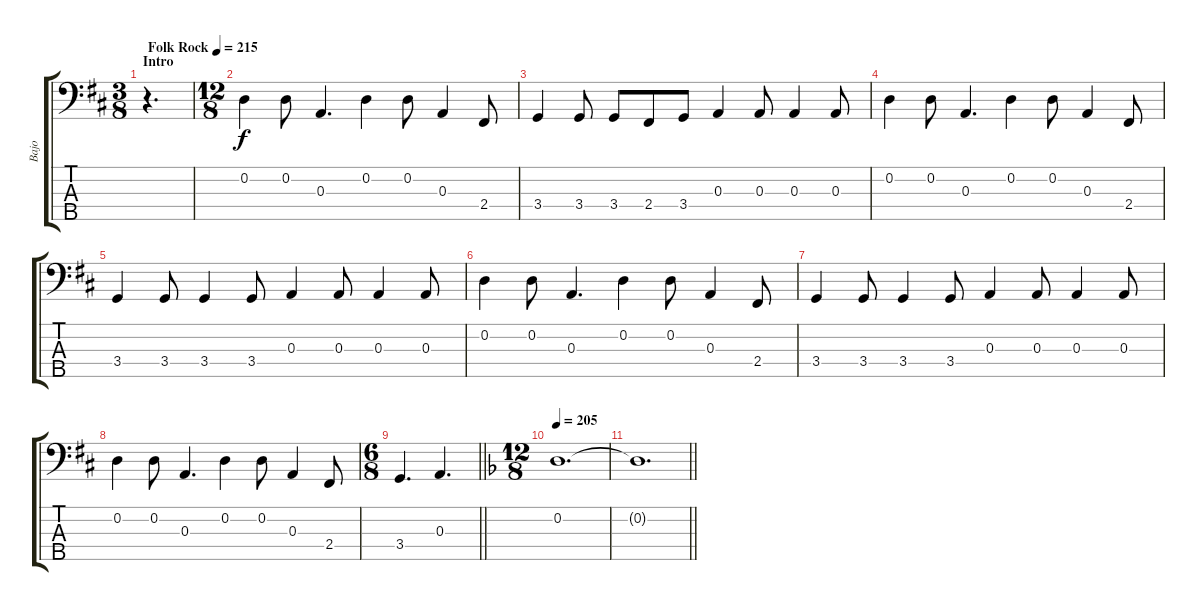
\track ("Bajo" "Bajo") {instrument electricbassfinger}
\staff {score tabs}
\tuning (G2 D2 A1 E1 B0) {hide}
\ts (3 8)
\section ("" "Intro")
\tempo (215 "Folk Rock")
\clef f4
\ks d
r.4{d dy f instrument electricbassfinger} |
\ts (12 8)
0.2.4 0.2.8 0.3.4{d} 0.2.4 0.2.8 0.3.4 2.4.8 |
3.4.4 3.4.8 3.4.8 2.4.8 3.4.8 0.3.4 0.3.8 0.3.4 0.3.8 |
0.2.4 0.2.8 0.3.4{d} 0.2.4 0.2.8 0.3.4 2.4.8 |
3.4.4 3.4.8 3.4.4 3.4.8 0.3.4 0.3.8 0.3.4 0.3.8 |
0.2.4 0.2.8 0.3.4{d} 0.2.4 0.2.8 0.3.4 2.4.8 |
3.4.4 3.4.8 3.4.4 3.4.8 0.3.4 0.3.8 0.3.4 0.3.8 |
0.2.4 0.2.8 0.3.4{d} 0.2.4 0.2.8 0.3.4 2.4.8 |
\ts (6 8)
\barLineRight lightlight
3.4.4{d} 0.3.4{d} |
\ts (12 8)
\tempo 205
\ks dminor
0.2.1{d} |
\barLineRight lightlight
0.2{t}.1{d}
